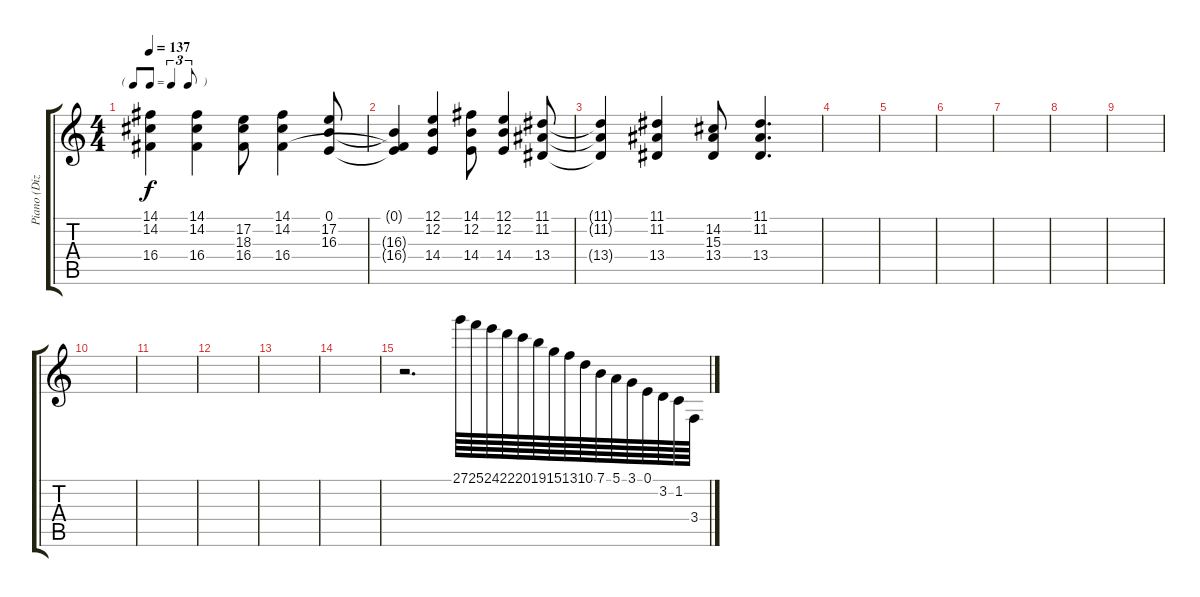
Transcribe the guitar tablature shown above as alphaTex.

\track ("Piano (Dizzy)" "Piano (Diz") {instrument acousticgrandpiano}
\staff {score tabs}
\tuning (E4 B3 G3 D3 A2 E2) {hide}
\ts (4 4)
\tf triplet8th
\tempo 137
\clef g2
\ks c
(14.1{t} 14.2{t} 16.4{t}).4{dy f} (14.1 14.2 16.4).4 (17.2 18.3 16.4).8 (14.1 14.2 16.4).4 (0.1 17.2 16.3).8 |
(0.1{t} 16.3{t} 16.4{t}).4 (12.1 12.2 14.4).4 (14.1 12.2 14.4).8 (12.1 12.2 14.4).4 (11.1 11.2 13.4).8 |
(11.1{t} 11.2{t} 13.4{t}).4 (11.1 11.2 13.4).4 (14.2 15.3 13.4).8 (11.1 11.2 13.4).4{d} |
|
|
|
|
|
|
|
|
|
|
|
r.2{d volume 12} 27.1.64 25.1.64 24.1.64 22.1.64 20.1.64 19.1.64 15.1.64 13.1.64 10.1.64 7.1.64 5.1.64 3.1.64 0.1.64 3.2.64 1.2.64 3.4.64
